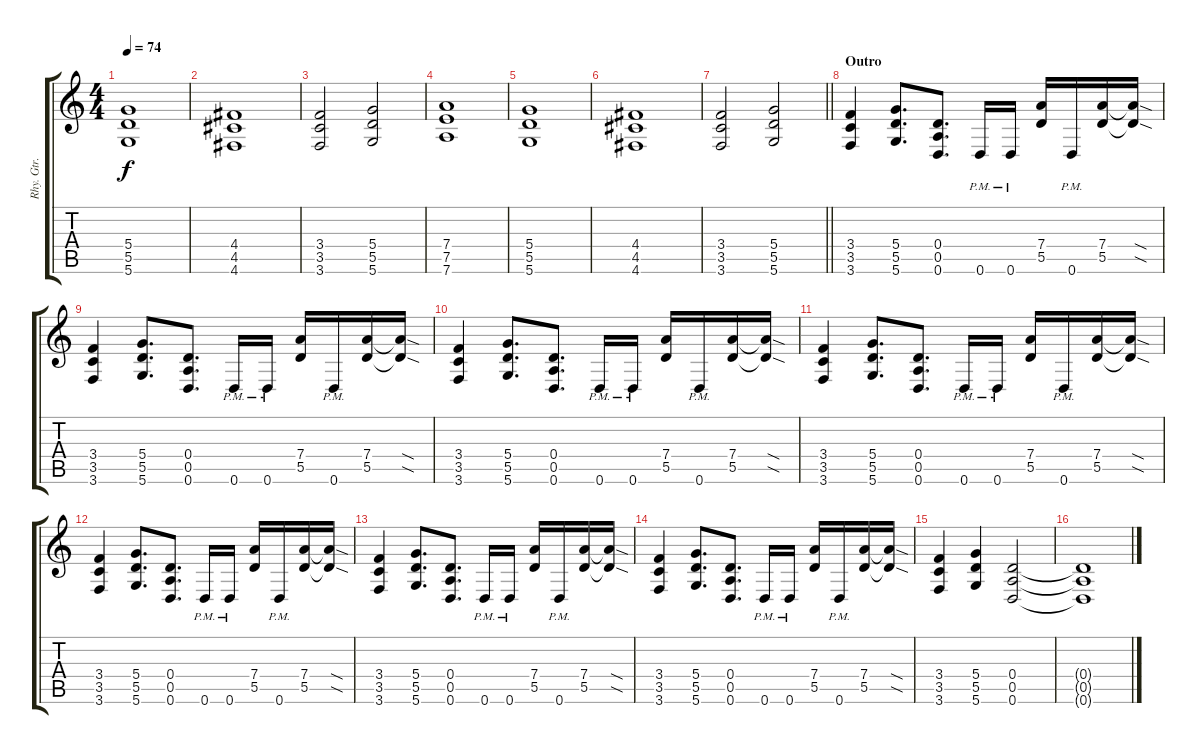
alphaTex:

\track ("Rhy. Gtr. 2" "Rhy. Gtr. ") {instrument distortionguitar}
\staff {score tabs}
\tuning (E4 B3 G3 D3 A2 D2) {hide}
\ts (4 4)
\tempo 74
\clef g2
\ks c
(5.4 5.5 5.6).1{dy f} |
(4.4 4.5 4.6).1 |
(3.4 3.5 3.6).2 (5.4 5.5 5.6).2 |
(7.4 7.5 7.6).1 |
(5.4 5.5 5.6).1 |
(4.4 4.5 4.6).1 |
\barLineRight lightlight
(3.4 3.5 3.6).2 (5.4 5.5 5.6).2 |
\section ("" "Outro")
(3.4 3.5 3.6).4 (5.4 5.5 5.6).8{d} (0.4 0.5 0.6).8{d} 0.6{pm}.16 0.6{pm}.16 (7.4 5.5).16 0.6{pm}.16 (7.4 5.5).16 (7.4{sod t} 5.5{sod t}).16 |
(3.4 3.5 3.6).4 (5.4 5.5 5.6).8{d} (0.4 0.5 0.6).8{d} 0.6{pm}.16 0.6{pm}.16 (7.4 5.5).16 0.6{pm}.16 (7.4 5.5).16 (7.4{sod t} 5.5{sod t}).16 |
(3.4 3.5 3.6).4 (5.4 5.5 5.6).8{d} (0.4 0.5 0.6).8{d} 0.6{pm}.16 0.6{pm}.16 (7.4 5.5).16 0.6{pm}.16 (7.4 5.5).16 (7.4{sod t} 5.5{sod t}).16 |
(3.4 3.5 3.6).4 (5.4 5.5 5.6).8{d} (0.4 0.5 0.6).8{d} 0.6{pm}.16 0.6{pm}.16 (7.4 5.5).16 0.6{pm}.16 (7.4 5.5).16 (7.4{sod t} 5.5{sod t}).16 |
(3.4 3.5 3.6).4 (5.4 5.5 5.6).8{d} (0.4 0.5 0.6).8{d} 0.6{pm}.16 0.6{pm}.16 (7.4 5.5).16 0.6{pm}.16 (7.4 5.5).16 (7.4{sod t} 5.5{sod t}).16 |
(3.4 3.5 3.6).4 (5.4 5.5 5.6).8{d} (0.4 0.5 0.6).8{d} 0.6{pm}.16 0.6{pm}.16 (7.4 5.5).16 0.6{pm}.16 (7.4 5.5).16 (7.4{sod t} 5.5{sod t}).16 |
(3.4 3.5 3.6).4 (5.4 5.5 5.6).8{d} (0.4 0.5 0.6).8{d} 0.6{pm}.16 0.6{pm}.16 (7.4 5.5).16 0.6{pm}.16 (7.4 5.5).16 (7.4{sod t} 5.5{sod t}).16 |
(3.4 3.5 3.6).4 (5.4 5.5 5.6).4 (0.4 0.5 0.6).2 |
(0.4{t} 0.5{t} 0.6{t}).1
